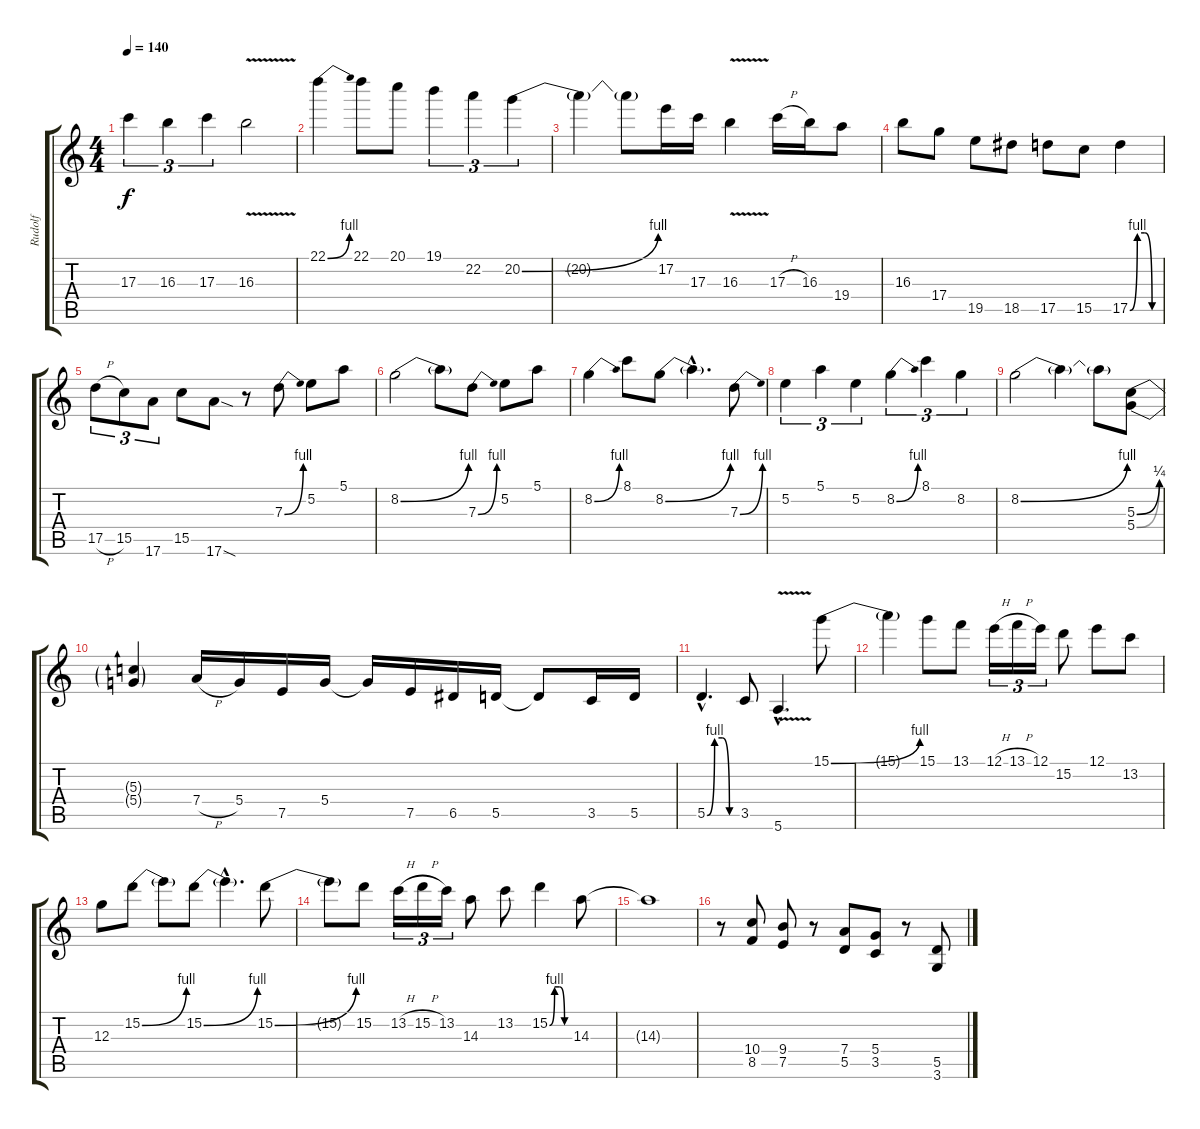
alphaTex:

\track ("Rudolf" "Rudolf") {instrument distortionguitar}
\staff {score tabs}
\tuning (E4 B3 G3 D3 A2 E2) {hide}
\ts (4 4)
\tempo 140
\clef g2
\ks c
17.3.4{tu (3 2) dy f} 16.3.4{tu (3 2)} 17.3.4{tu (3 2)} 16.3{v}.2 |
22.1{be (bend 0 0 60 4)}.4 22.1.8 20.1.8 19.1.4{tu (3 2)} 22.2.4{tu (3 2)} 20.2{be (bend 0 0 60 4)}.4{tu (3 2)} |
20.2{t}.4 20.2{t}.8 17.2.16 17.3.16 16.3{v}.4 17.3{h}.16 16.3.16 19.4.8 |
16.3.8 17.4.8 19.5.8 18.5.8 17.5.8 15.5.8 17.5{be (custom 0 0 15 4 30 4 45 0 60 0)}.4 |
17.5{h}.8{tu (3 2)} 15.5.8{tu (3 2)} 17.6.8{tu (3 2)} 15.5.8 17.6{sod}.8 r.8 7.3{be (bend 0 0 60 4)}.8 5.2.8 5.1.8 |
8.2{be (bend 0 0 60 4)}.2 8.2{t}.8 7.3{be (bend 0 0 60 4)}.8 5.2.8 5.1.8 |
8.2{be (bend 0 0 60 4)}.4 8.1.8 8.2{be (bend 0 0 60 4)}.8 8.2{hac t}.4{d} 7.3{be (bend 0 0 60 4)}.8 |
5.2.4{tu (3 2)} 5.1.4{tu (3 2)} 5.2.4{tu (3 2)} 8.2{be (bend 0 0 60 4)}.4{tu (3 2)} 8.1.4{tu (3 2)} 8.2.4{tu (3 2)} |
8.2{be (bend 0 0 60 4)}.2 8.2{t}.4 8.2{t}.8 (5.3{be (bend 0 0 60 1)} 5.4{be (bend 0 0 60 1)}).8 |
(5.3{t} 5.4{t}).4 7.4{h}.16 5.4.16 7.5.16 5.4.16 5.4{t}.16 7.5.16 6.5.16 5.5.16 5.5{t}.8 3.5.16 5.5.16 |
5.5{be (custom 0 0 15 4 30 4 45 0 60 0) hac}.4{d} 3.5.8 5.6{v hac}.4{d} 15.1{be (bend 0 0 60 4)}.8 |
15.1{t}.4 15.1.8 13.1.8 12.1{h}.16{tu (3 2)} 13.1{h}.16{tu (3 2)} 12.1.16{tu (3 2)} 15.2.8 12.1.8 13.2.8 |
12.3.8 15.2{be (bend 0 0 60 4)}.8 15.2{t}.8 15.2{be (bend 0 0 60 4)}.8 15.2{hac t}.4{d} 15.2{be (bend 0 0 60 4)}.8 |
15.2{t}.8 15.2.8 13.2{h}.16{tu (3 2)} 15.2{h}.16{tu (3 2)} 13.2.16{tu (3 2)} 14.3.8 13.2.8 15.2{be (custom 0 0 15 4 30 4 45 0 60 0)}.4 14.3.8 |
14.3{t}.1 |
r.8 (10.4 8.5).8 (9.4 7.5).8 r.8 (7.4 5.5).8 (5.4 3.5).8 r.8 (5.5 3.6).8
